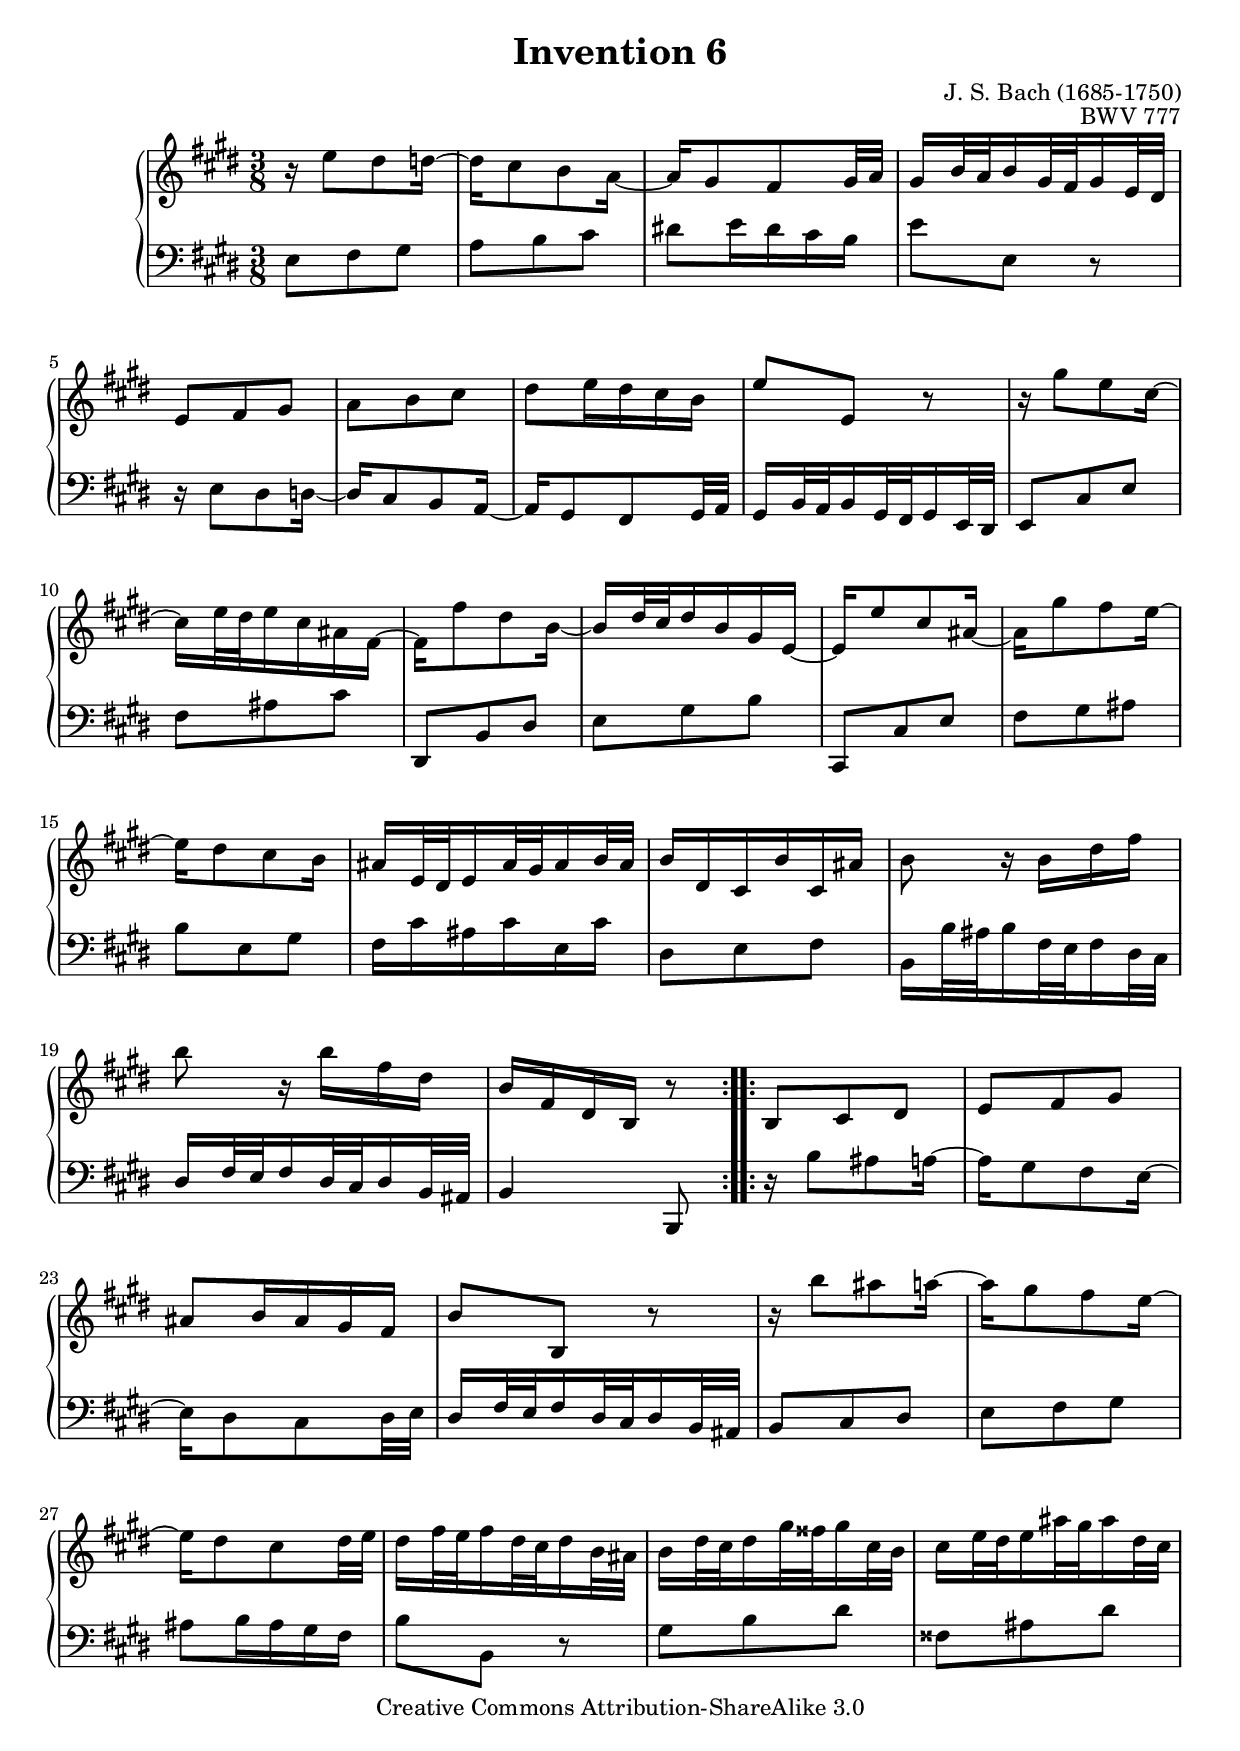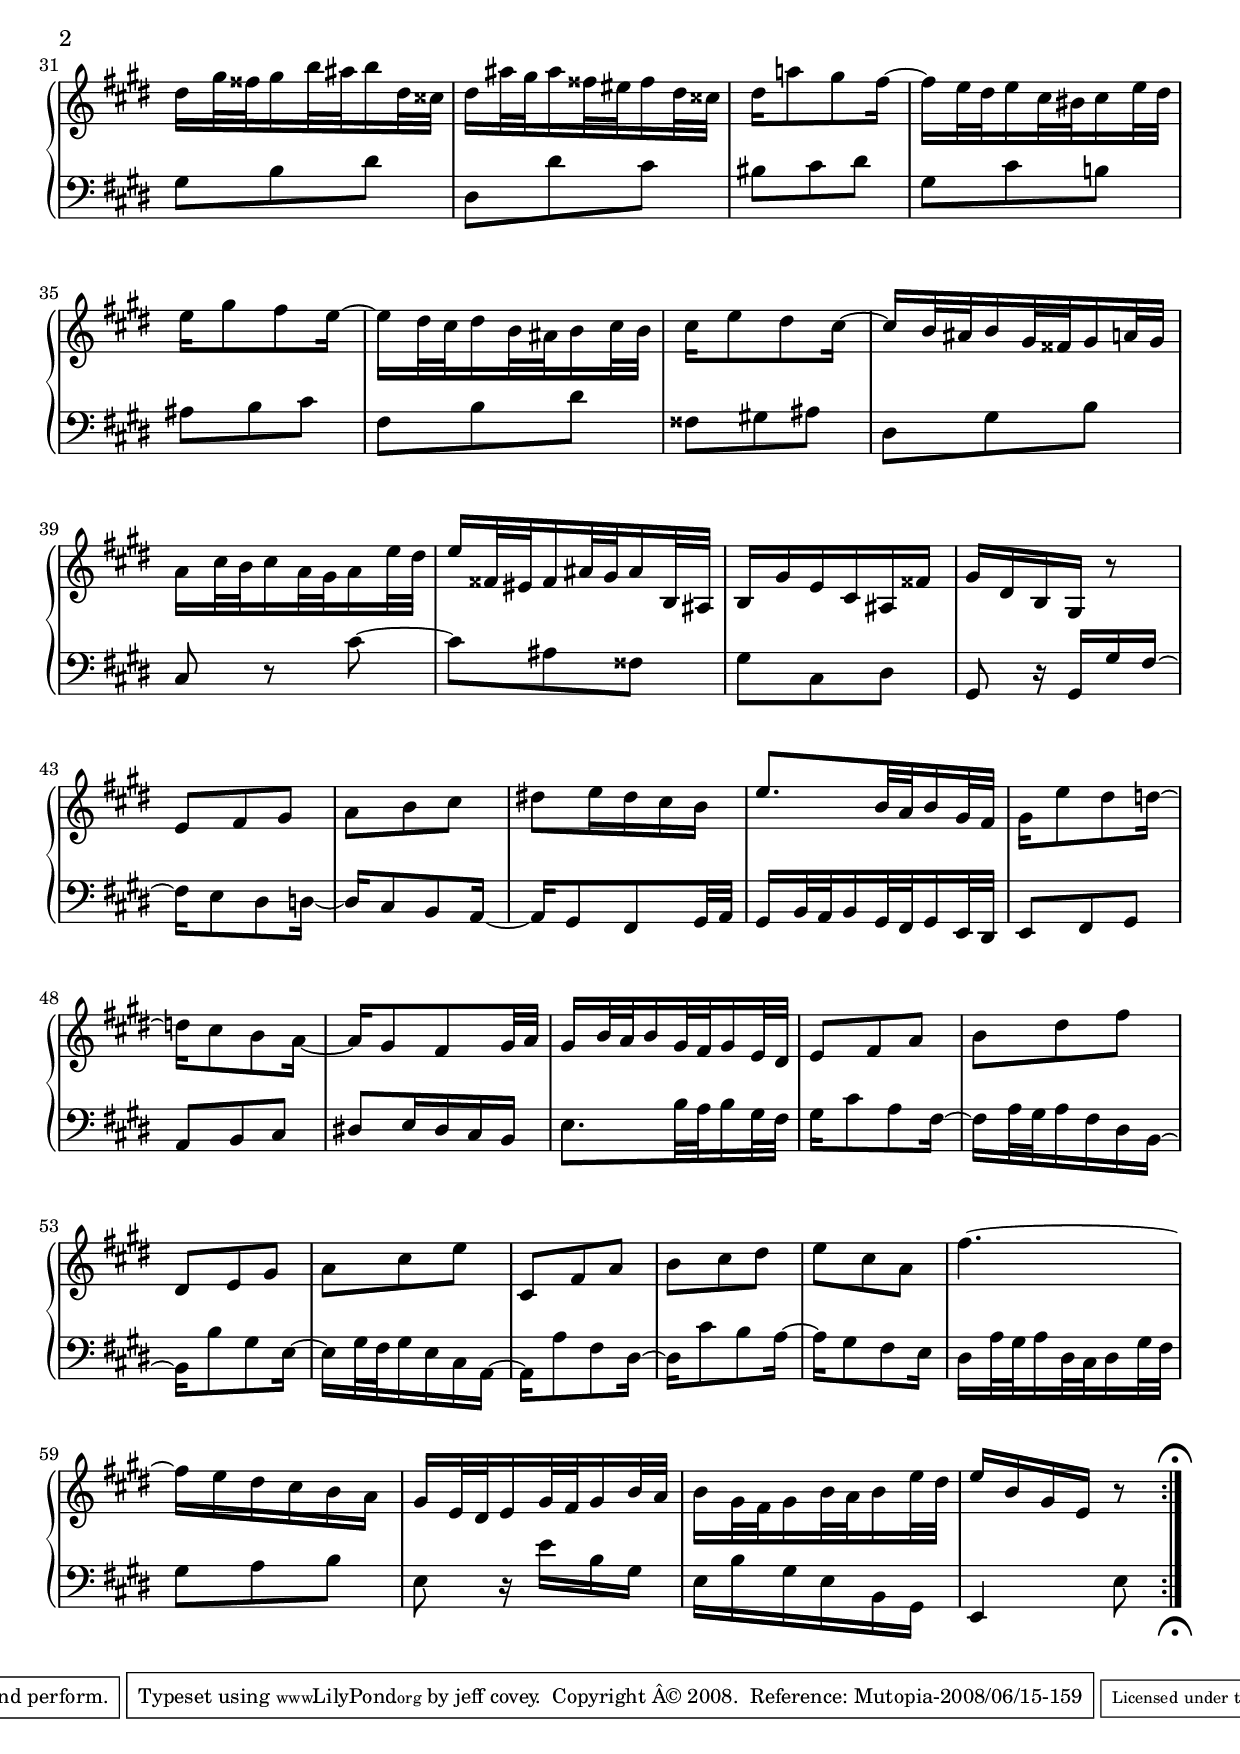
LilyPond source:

\header {
   title             = "Invention 6"
   composer          = "J. S. Bach (1685-1750)"
   opus              = "BWV 777"
   
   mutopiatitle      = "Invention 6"
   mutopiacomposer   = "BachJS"
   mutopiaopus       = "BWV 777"
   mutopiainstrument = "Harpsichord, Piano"
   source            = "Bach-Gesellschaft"
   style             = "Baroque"
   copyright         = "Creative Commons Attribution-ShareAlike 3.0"
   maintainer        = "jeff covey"
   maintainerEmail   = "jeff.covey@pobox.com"
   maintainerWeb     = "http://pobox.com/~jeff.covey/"
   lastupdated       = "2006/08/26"
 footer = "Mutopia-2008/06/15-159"
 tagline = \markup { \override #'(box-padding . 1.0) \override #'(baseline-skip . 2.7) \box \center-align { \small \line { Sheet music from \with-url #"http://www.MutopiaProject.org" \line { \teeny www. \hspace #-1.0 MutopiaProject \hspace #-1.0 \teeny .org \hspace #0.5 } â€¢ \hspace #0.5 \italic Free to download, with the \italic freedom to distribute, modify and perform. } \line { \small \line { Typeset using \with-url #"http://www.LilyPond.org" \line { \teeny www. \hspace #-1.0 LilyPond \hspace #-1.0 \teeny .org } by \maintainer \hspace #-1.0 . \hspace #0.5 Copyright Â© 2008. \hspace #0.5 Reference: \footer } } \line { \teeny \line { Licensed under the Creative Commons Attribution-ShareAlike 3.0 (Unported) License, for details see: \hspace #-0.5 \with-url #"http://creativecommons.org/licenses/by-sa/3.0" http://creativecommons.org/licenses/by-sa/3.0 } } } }
}

\version "2.11.46"

global =  { \key e \major \time 3/8 }

voiceOne =
\relative c'' {
   
   \repeat volta 2 {
      r16  e8[ dis d16] ~                                            | % 1
      d[ cis8 b a16] ~                                               | % 2
      a16[ gis8 fis gis32 a]                                         | % 3
      gis16[ b32 a b16 gis32 fis gis16 e32 dis]                      | % 4
      e8[ fis gis]                                                   | % 5
      a[ b cis]                                                      | % 6
      dis[ e16 dis cis b]                                            | % 7
      e8[ e,] r                                                      | % 8
      r16  gis'8[ e cis16] ~                                         | % 9
      cis[ e32 dis e16 cis ais fis] ~                                | % 10
      fis[ fis'8 dis b16] ~                                          | % 11
      b[   dis32 cis dis16 b gis e] ~                                | % 12
      e16[ e'8 cis ais16] ~                                          | % 13
      ais[ gis'8 fis e16] ~                                          | % 14
      e[ dis8 cis b16]                                               | % 15
      ais16[ e32 dis e16 ais32 gis ais16 b32 ais]                    | % 16
      b16[ dis, cis b' cis, ais']                                    | % 17
      b8 r16  b[ dis fis]                                            | % 18
      b8 r16  b[ fis dis]                                            | % 19
      b[ fis dis b] r8                                               | % 20
   }
   
   \repeat volta 2 {
      b8[ cis dis]                                                   | % 21
      e[ fis gis]                                                    | % 22
      ais[ b16 ais gis fis]                                          | % 23
      b8[ b,] r                                                      | % 24
      r16  b''8[ ais a16] ~                                          | % 25
      a[ gis8 fis e16] ~                                             | % 26
      e[ dis8 cis dis32 e]                                           | % 27
      dis16[ fis32 e fis16 dis32 cis dis16 b32 ais]                  | % 28
      b16[   dis32  cis   dis16  gis32   fisis gis16   cis,32 b   ]  | % 29
      cis16[ e32    dis   e16    ais32   gis   ais16   dis,32 cis ]  | % 30
      dis16[ gis32  fisis gis16  b32     ais   b16     dis,32 cisis] | % 31
      dis16[ ais'32 gis   ais16  fisis32 eis   fisis16 dis32  cisis] | % 32
      dis16[ a'!8  gis fis16] ~                                      | % 33
      fis[ e32   dis e16   cis32 bis  cis16  e32   dis]              | % 34
      e16[   gis8 fis e16]   ~                                       | % 35
      e[   dis32 cis dis16 b32   ais  b16    cis32 b  ]              | % 36
      cis16[ e8   dis cis16] ~                                       | % 37
      cis[ b32   ais b16   gis32 fisis gis16 a32   gis]              | % 38
      a16[ cis32    b   cis16   a32   gis a16   e'32 dis]            | % 39
      e16[ fisis,32 eis fisis16 ais32 gis ais16 b,32 ais]            | % 40
      b16[ gis' e cis ais fisis']                                    | % 41
      gis[ dis b gis] r8                                             | % 42
      e'8[ fis gis]                                                  | % 43
      a[ b cis]                                                      | % 44
      dis![ e16 dis cis b]                                           | % 45
      e8.[ b32 a b16 gis32 fis]                                      | % 46
      gis16[ e'8 dis d16] ~                                          | % 47
      d[ cis8 b a16] ~                                               | % 48
      a[ gis8 fis gis32 a]                                           | % 49
      gis16[ b32 a b16 gis32 fis gis16 e32 dis]                      | % 50
      e8[ fis a]                                                     | % 51
      b[ dis fis]                                                    | % 52
      dis,[ e gis]                                                   | % 53
      a[ cis e]                                                      | % 54
      cis,[ fis a]                                                   | % 55
      b[ cis dis]                                                    | % 56
      e[ cis a]                                                      | % 57
      fis'4. ~                                                       | % 58
      fis16[ e dis cis b a]                                          | % 59
      gis16[ e32   dis e16   gis32 fis gis16 b32 a  ]                | % 60
      b16[   gis32 fis gis16 b32   a   b16   e32 dis]                | % 61
      e16[ b gis e] r8                                               | % 62
      \override Score.RehearsalMark   #'break-visibility = #begin-of-line-invisible
      \mark \markup { \musicglyph #"scripts.ufermata" }
   }
}

voiceTwo =
\relative c {
   \clef "bass"
   
   \repeat volta 2 {
      e8[ fis gis]                                                   | % 1
      a[ b cis]                                                      | % 2
      dis![ e16 dis cis b]                                           | % 3
      e8[ e,] r                                                      | % 4
      r16  e8[ dis d16] ~                                            | % 5
      d[ cis8 b a16] ~                                               | % 6
      a16[ gis8 fis gis32 a]                                         | % 7
      gis16[ b32 a b16 gis32 fis gis16 e32 dis]                      | % 8
      e8[ cis' e]                                                    | % 9
      fis[ ais cis]                                                  | % 10
      dis,,[ b' dis]                                                 | % 11
      e[ gis b]                                                      | % 12
      cis,,[ cis' e]                                                 | % 13
      fis[ gis ais]                                                  | % 14
      b[ e, gis]                                                     | % 15
      fis16[ cis' ais cis e, cis']                                   | % 16
      dis,8[ e fis]                                                  | % 17
      b,16[  b'32  ais b16   fis32 e   fis16 dis32 cis]              | % 18
      dis16[ fis32 e   fis16 dis32 cis dis16 b32 ais]                | % 19
      b4 b,8                                                         | % 20
   }
   
   \repeat volta 2 {
      r16  b''8[ ais a16] ~                                          | % 21
      a[ gis8 fis e16] ~                                             | % 22
      e[ dis8 cis dis32 e]                                           | % 23
      dis16[ fis32 e fis16 dis32 cis dis16 b32 ais]                  | % 24
      b8[ cis dis]                                                   | % 25
      e[ fis gis]                                                    | % 26
      ais[ b16 ais gis fis]                                          | % 27
      b8[ b,] r                                                      | % 28
      gis'[ b dis]                                                   | % 29
      fisis,[ ais dis]                                               | % 30
      gis,[ b dis]                                                   | % 31
      dis,[ dis' cis]                                                | % 32
      bis[ cis dis]                                                  | % 33
      gis,[ cis b!]                                                  | % 34
      ais[ b cis]                                                    | % 35
      fis,[ b dis   ]                                                | % 36
      fisis,[ gis! ais]                                              | % 37
      dis,[ gis b ]                                                  | % 38
      cis, r cis' ~                                                  | % 39
      cis[ ais fisis]                                                | % 40
      gis[ cis, dis]                                                 | % 41
      gis, r16  gis[ gis' fis] ~                                     | % 42
      fis16[ e8 dis d16] ~                                           | % 43
      d[ cis8 b a16] ~                                               | % 44
      a[ gis8 fis gis32 a]                                           | % 45
      gis16[ b32 a b16 gis32 fis gis16 e32 dis]                      | % 46
      e8[ fis gis]                                                   | % 47
      a[ b cis]                                                      | % 48
      dis![ e16 dis cis b]                                           | % 49
      e8.[ b'32 a b16 gis32 fis]                                     | % 50
      gis16[ cis8 a fis16] ~                                         | % 51
      fis[ a32 gis a16 fis dis b] ~                                  | % 52
      b[ b'8 gis e16] ~                                              | % 53
      e[ gis32 fis gis16 e cis a] ~                                  | % 54
      a16[ a'8 fis dis16] ~                                          | % 55
      dis[ cis'8 b a16] ~                                            | % 56
      a[ gis8 fis e16]                                               | % 57
      dis16[ a'32 gis a16 dis,32 cis dis16 gis32 fis]                | % 58
      gis8[ a b]                                                     | % 59
      e, r16  e'[ b gis]                                             | % 60
      e[ b' gis e b gis]                                             | % 61
      e4 e'8                                                         | % 62
      \override Staff.RehearsalMark   #'direction = #-1
      \mark \markup { \musicglyph #"scripts.dfermata" }
   }
}

\score {
   \context GrandStaff <<
      \context Staff = "one" <<
         \voiceOne
         \global
      >>
      \context Staff = "two" <<
         \voiceTwo
         \global
      >>
   >>
   
   \layout{
      \context{\Score \remove   "Mark_engraver" }
      \context{\Staff \consists "Mark_engraver" }
   }
   
  \midi {
    \context {
      \Score
      tempoWholesPerMinute = #(ly:make-moment 80 8)
      }
    }


}

%{
   changes by Urs Metzger, 2005/12/25
   version 2.6.0 => 2.6.4
   voiceone, bar 17: 4th 16th dis => b
%}